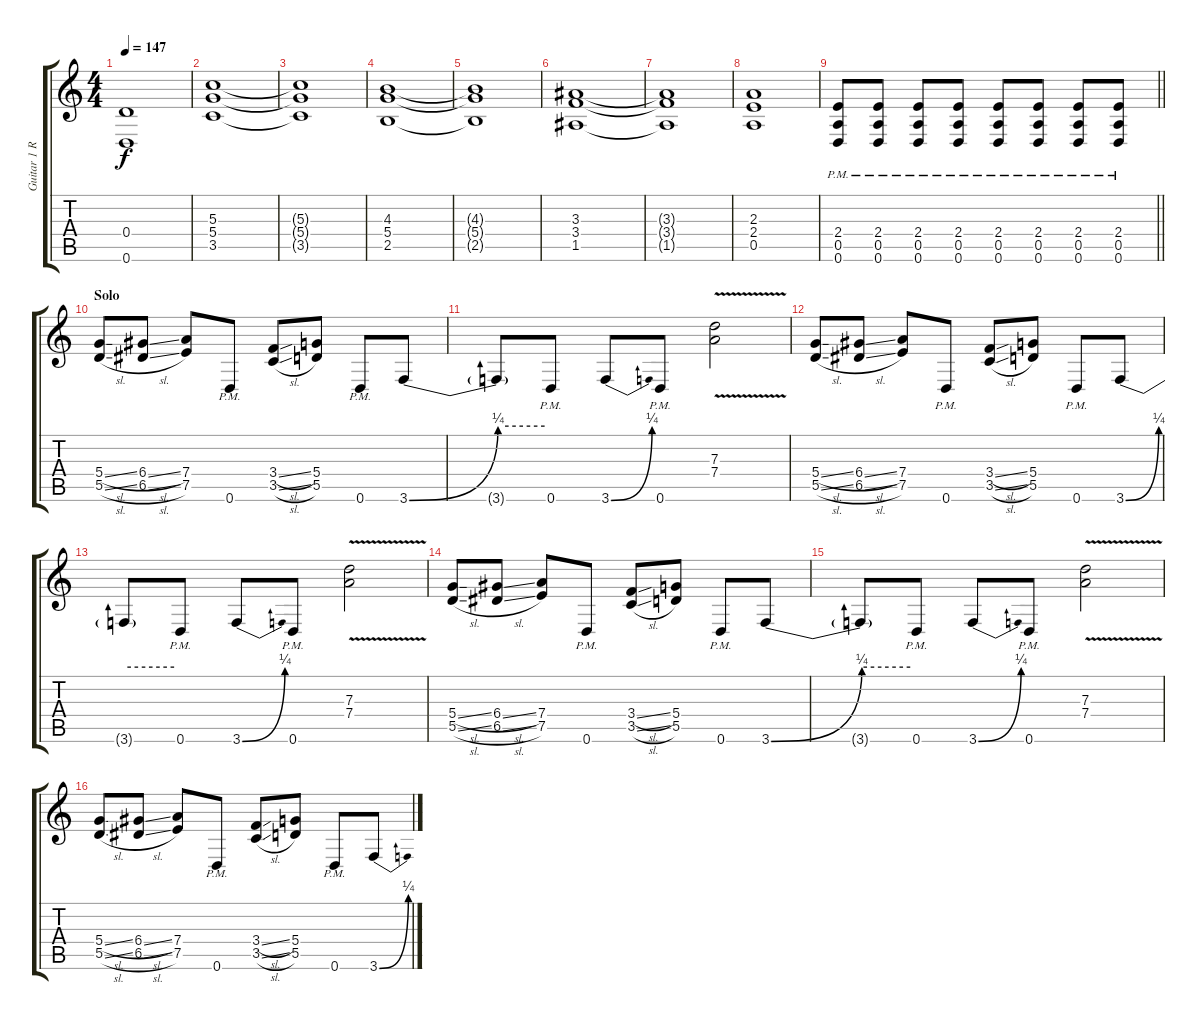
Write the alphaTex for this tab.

\track ("Guitar 1 Rhythm" "Guitar 1 R") {instrument distortionguitar}
\staff {score tabs}
\tuning (E4 B3 G3 D3 A2 D2) {hide}
\ts (4 4)
\tempo 147
\clef g2
\ks c
(0.4{t} 0.6{t}).1{dy f} |
(5.3 5.4 3.5).1 |
(5.3{t} 5.4{t} 3.5{t}).1 |
(4.3 5.4 2.5).1 |
(4.3{t} 5.4{t} 2.5{t}).1 |
(3.3 3.4 1.5).1 |
(3.3{t} 3.4{t} 1.5{t}).1 |
(2.3 2.4 0.5).1 |
\barLineRight lightlight
(2.4{pm} 0.5{pm} 0.6{pm}).8 (2.4{pm} 0.5{pm} 0.6{pm}).8 (2.4{pm} 0.5{pm} 0.6{pm}).8 (2.4{pm} 0.5{pm} 0.6{pm}).8 (2.4{pm} 0.5{pm} 0.6{pm}).8 (2.4{pm} 0.5{pm} 0.6{pm}).8 (2.4{pm} 0.5{pm} 0.6{pm}).8 (2.4{pm} 0.5{pm} 0.6{pm}).8 |
\section ("" "Solo")
(5.4{sl} 5.5{sl}).8 (6.4{sl} 6.5{sl}).8 (7.4 7.5).8 0.6{pm}.8 (3.4{sl} 3.5{sl}).8 (5.4 5.5).8 0.6{pm}.8 3.6{be (bend 0 0 60 1)}.8 |
3.6{be (hold 0 1 60 1) t}.8 0.6{pm}.8 3.6{be (bend 0 0 60 1)}.8 0.6{pm}.8 (7.3{v} 7.4{v}).2 |
(5.4{sl} 5.5{sl}).8 (6.4{sl} 6.5{sl}).8 (7.4 7.5).8 0.6{pm}.8 (3.4{sl} 3.5{sl}).8 (5.4 5.5).8 0.6{pm}.8 3.6{be (bend 0 0 60 1)}.8 |
3.6{be (hold 0 1 60 1) t}.8 0.6{pm}.8 3.6{be (bend 0 0 60 1)}.8 0.6{pm}.8 (7.3{v} 7.4{v}).2 |
(5.4{sl} 5.5{sl}).8 (6.4{sl} 6.5{sl}).8 (7.4 7.5).8 0.6{pm}.8 (3.4{sl} 3.5{sl}).8 (5.4 5.5).8 0.6{pm}.8 3.6{be (bend 0 0 60 1)}.8 |
3.6{be (hold 0 1 60 1) t}.8 0.6{pm}.8 3.6{be (bend 0 0 60 1)}.8 0.6{pm}.8 (7.3{v} 7.4{v}).2 |
(5.4{sl} 5.5{sl}).8 (6.4{sl} 6.5{sl}).8 (7.4 7.5).8 0.6{pm}.8 (3.4{sl} 3.5{sl}).8 (5.4 5.5).8 0.6{pm}.8 3.6{be (bend 0 0 60 1)}.8
